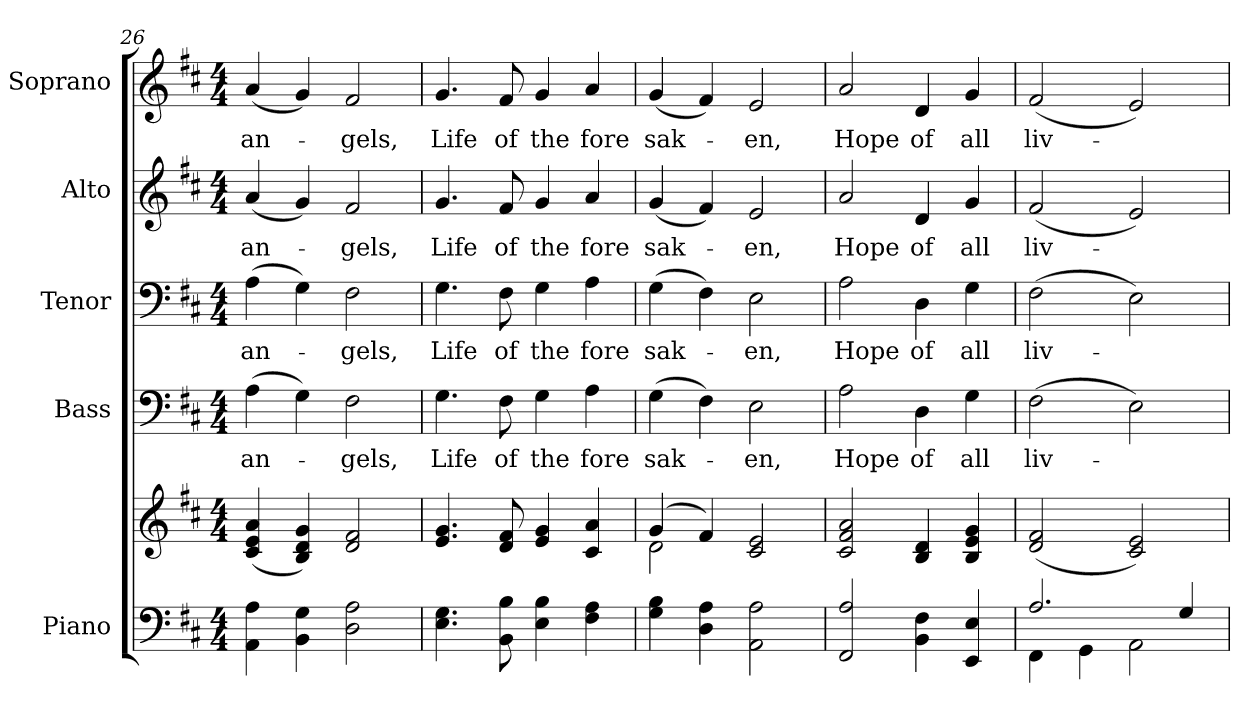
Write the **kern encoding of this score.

**kern	**kern	**kern	**text	**kern	**text	**kern	**text	**kern	**text
*part5	*part5	*part4	*part4	*part3	*part3	*part2	*part2	*part1	*part1
*staff6	*staff5	*staff4	*staff4	*staff3	*staff3	*staff2	*staff2	*staff1	*staff1
*I"Piano	*	*I"Bass	*	*I"Tenor	*	*I"Alto	*	*I"Soprano	*
*I'Pno.	*	*I'B.	*	*I'T.	*	*I'A.	*	*I'S.	*
*clefF4	*clefG2	*clefF4	*	*clefF4	*	*clefG2	*	*clefG2	*
*k[f#c#]	*k[f#c#]	*k[f#c#]	*	*k[f#c#]	*	*k[f#c#]	*	*k[f#c#]	*
*D:	*D:	*D:	*	*D:	*	*D:	*	*D:	*
*M4/4	*M4/4	*M4/4	*	*M4/4	*	*M4/4	*	*M4/4	*
=26	=26	=26	=26	=26	=26	=26	=26	=26	=26
!	!	!	!LO:LY:b:color=#000000	!	!	!	!	!	!
!	!	!	!	!	!LO:LY:b:color=#000000	!	!	!	!
!	!	!	!	!	!	!	!LO:LY:b:color=#000000	!	!
!	!	!	!	!	!	!	!	!	!LO:LY:b:color=#000000
4AAi\ 4Ai	(4c#i/ 4ei 4ai	(4Ai\	an-	(4Ai\	an-	(4ai/	an-	(4ai/	an-
4BBi\ 4Gi	4Bi/ 4di 4gi)	4Gi\)	.	4Gi\)	.	4gi/)	.	4gi/)	.
!	!	!	!LO:LY:b:color=#000000	!	!	!	!	!	!
!	!	!	!	!	!LO:LY:b:color=#000000	!	!	!	!
!	!	!	!	!	!	!	!LO:LY:b:color=#000000	!	!
!	!	!	!	!	!	!	!	!	!LO:LY:b:color=#000000
2Di\ 2Ai	2di/ 2f#i	2F#i\	-gels,	2F#i\	-gels,	2f#i/	-gels,	2f#i/	-gels,
=27	=27	=27	=27	=27	=27	=27	=27	=27	=27
!	!	!	!LO:LY:b:color=#000000	!	!	!	!	!	!
!	!	!	!	!	!LO:LY:b:color=#000000	!	!	!	!
!	!	!	!	!	!	!	!LO:LY:b:color=#000000	!	!
!	!	!	!	!	!	!	!	!	!LO:LY:b:color=#000000
4.Ei\ 4.Gi	4.ei/ 4.gi	4.Gi\	Life	4.Gi\	Life	4.gi/	Life	4.gi/	Life
!	!	!	!LO:LY:b:color=#000000	!	!	!	!	!	!
!	!	!	!	!	!LO:LY:b:color=#000000	!	!	!	!
!	!	!	!	!	!	!	!LO:LY:b:color=#000000	!	!
!	!	!	!	!	!	!	!	!	!LO:LY:b:color=#000000
8BBi\ 8Bi	8di/ 8f#i	8F#i\	of	8F#i\	of	8f#i/	of	8f#i/	of
!	!	!	!LO:LY:b:color=#000000	!	!	!	!	!	!
!	!	!	!	!	!LO:LY:b:color=#000000	!	!	!	!
!	!	!	!	!	!	!	!LO:LY:b:color=#000000	!	!
!	!	!	!	!	!	!	!	!	!LO:LY:b:color=#000000
4Ei\ 4Bi	4ei/ 4gi	4Gi\	the	4Gi\	the	4gi/	the	4gi/	the
!	!	!	!LO:LY:b:color=#000000	!	!	!	!	!	!
!	!	!	!	!	!LO:LY:b:color=#000000	!	!	!	!
!	!	!	!	!	!	!	!LO:LY:b:color=#000000	!	!
!	!	!	!	!	!	!	!	!	!LO:LY:b:color=#000000
4F#i\ 4Ai	4c#i/ 4ai	4Ai\	fore	4Ai\	fore	4ai/	fore	4ai/	fore
!!LO:PB:g=z
=28	=28	=28	=28	=28	=28	=28	=28	=28	=28
*	*^	*	*	*	*	*	*	*	*
!	!	!	!	!LO:LY:b:color=#000000	!	!	!	!	!	!
!	!	!	!	!	!	!LO:LY:b:color=#000000	!	!	!	!
!	!	!	!	!	!	!	!	!LO:LY:b:color=#000000	!	!
!	!	!	!	!	!	!	!	!	!	!LO:LY:b:color=#000000
4Gi\ 4Bi	(4gi/	2di\	(4Gi\	sak-	(4Gi\	sak-	(4gi/	sak-	(4gi/	sak-
4Di\ 4Ai	4f#i/)	.	4F#i\)	.	4F#i\)	.	4f#i/)	.	4f#i/)	.
!	!	!	!	!LO:LY:b:color=#000000	!	!	!	!	!	!
!	!	!	!	!	!	!LO:LY:b:color=#000000	!	!	!	!
!	!	!	!	!	!	!	!	!LO:LY:b:color=#000000	!	!
!	!	!	!	!	!	!	!	!	!	!LO:LY:b:color=#000000
2AAi\ 2Ai	2c#i/ 2ei	2ryy	2Ei\	-en,	2Ei\	-en,	2ei/	-en,	2ei/	-en,
*	*v	*v	*	*	*	*	*	*	*	*
=29	=29	=29	=29	=29	=29	=29	=29	=29	=29
*	*^	*	*	*	*	*	*	*	*
!	!	!	!	!LO:LY:b:color=#000000	!	!	!	!	!	!
*	*v	*v	*	*	*	*	*	*	*	*
*	*^	*	*	*	*	*	*	*	*
!	!	!	!	!	!	!LO:LY:b:color=#000000	!	!	!	!
*	*v	*v	*	*	*	*	*	*	*	*
*	*^	*	*	*	*	*	*	*	*
!	!	!	!	!	!	!	!	!LO:LY:b:color=#000000	!	!
*	*v	*v	*	*	*	*	*	*	*	*
*	*^	*	*	*	*	*	*	*	*
!	!	!	!	!	!	!	!	!	!	!LO:LY:b:color=#000000
*	*v	*v	*	*	*	*	*	*	*	*
2FF#i/ 2Ai	2c#i/ 2f#i 2ai	2Ai\	Hope	2Ai\	Hope	2ai/	Hope	2ai/	Hope
!	!	!	!LO:LY:b:color=#000000	!	!	!	!	!	!
!	!	!	!	!	!LO:LY:b:color=#000000	!	!	!	!
!	!	!	!	!	!	!	!LO:LY:b:color=#000000	!	!
!	!	!	!	!	!	!	!	!	!LO:LY:b:color=#000000
4BBi\ 4F#i	4Bi/ 4di	4Di\	of	4Di\	of	4di/	of	4di/	of
!	!	!	!LO:LY:b:color=#000000	!	!	!	!	!	!
!	!	!	!	!	!LO:LY:b:color=#000000	!	!	!	!
!	!	!	!	!	!	!	!LO:LY:b:color=#000000	!	!
!	!	!	!	!	!	!	!	!	!LO:LY:b:color=#000000
4EEi/ 4Ei	4Bi/ 4ei 4gi	4Gi\	all	4Gi\	all	4gi/	all	4gi/	all
=30	=30	=30	=30	=30	=30	=30	=30	=30	=30
*^	*	*	*	*	*	*	*	*	*
!	!	!	!	!LO:LY:b:color=#000000	!	!	!	!	!	!
!	!	!	!	!	!	!LO:LY:b:color=#000000	!	!	!	!
!	!	!	!	!	!	!	!	!LO:LY:b:color=#000000	!	!
!	!	!	!	!	!	!	!	!	!	!LO:LY:b:color=#000000
2.Ai/	4FF#i\	(2di/ 2f#i	(2F#i\	liv-	(2F#i\	liv-	(2f#i/	liv-	(2f#i/	liv-
.	4GGi\	.	.	.	.	.	.	.	.	.
.	2AAi\	2c#i/ 2ei)	2Ei\)	.	2Ei\)	.	2ei/)	.	2ei/)	.
4Gi/	.	.	.	.	.	.	.	.	.	.
*v	*v	*	*	*	*	*	*	*	*	*
=	=	=	=	=	=	=	=	=	=
*-	*-	*-	*-	*-	*-	*-	*-	*-	*-
